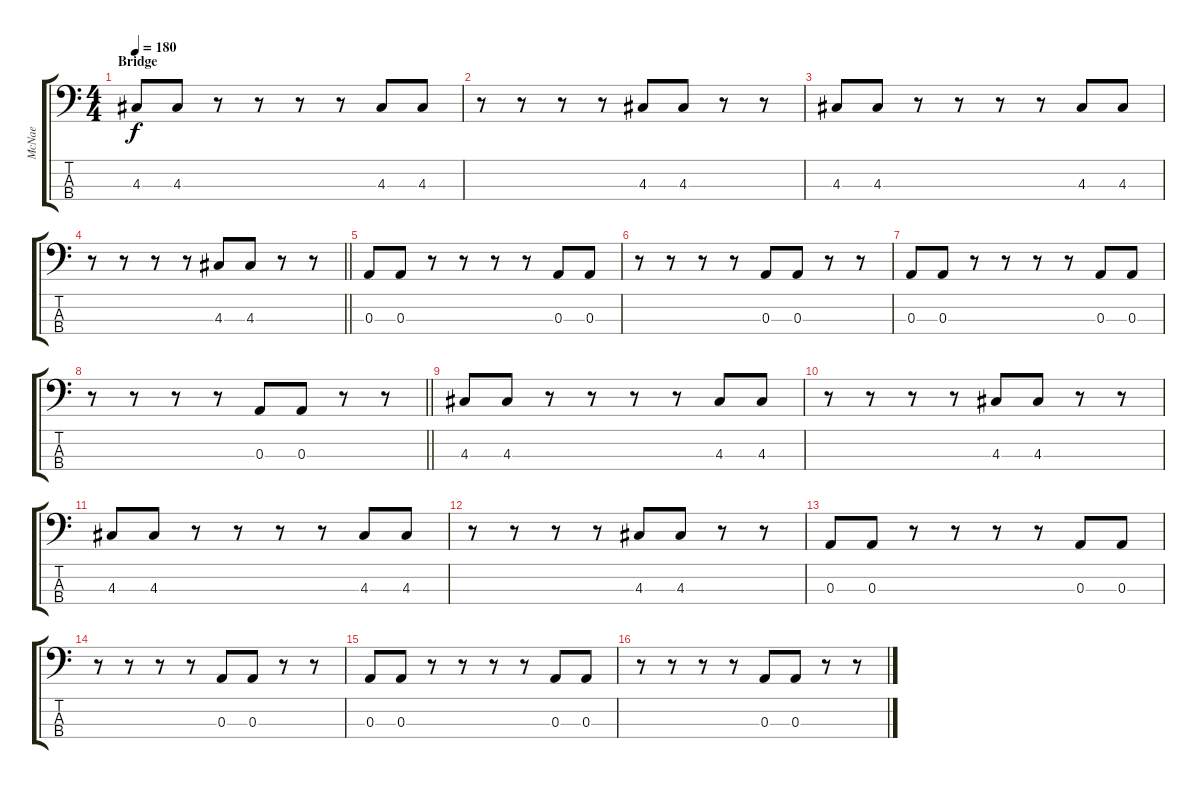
\track ("McNae" "McNae") {instrument electricbasspick}
\staff {score tabs}
\tuning (G2 D2 A1 D1) {hide}
\ts (4 4)
\section ("" "Bridge")
\tempo 180
\clef f4
\ks c
4.3.8{dy f} 4.3.8 r.8 r.8 r.8 r.8 4.3.8 4.3.8 |
r.8 r.8 r.8 r.8 4.3.8 4.3.8 r.8 r.8 |
4.3.8 4.3.8 r.8 r.8 r.8 r.8 4.3.8 4.3.8 |
\barLineRight lightlight
r.8 r.8 r.8 r.8 4.3.8 4.3.8 r.8 r.8 |
0.3.8 0.3.8 r.8 r.8 r.8 r.8 0.3.8 0.3.8 |
r.8 r.8 r.8 r.8 0.3.8 0.3.8 r.8 r.8 |
0.3.8 0.3.8 r.8 r.8 r.8 r.8 0.3.8 0.3.8 |
\barLineRight lightlight
r.8 r.8 r.8 r.8 0.3.8 0.3.8 r.8 r.8 |
\section ("" "")
4.3.8 4.3.8 r.8 r.8 r.8 r.8 4.3.8 4.3.8 |
r.8 r.8 r.8 r.8 4.3.8 4.3.8 r.8 r.8 |
4.3.8 4.3.8 r.8 r.8 r.8 r.8 4.3.8 4.3.8 |
r.8 r.8 r.8 r.8 4.3.8 4.3.8 r.8 r.8 |
0.3.8 0.3.8 r.8 r.8 r.8 r.8 0.3.8 0.3.8 |
r.8 r.8 r.8 r.8 0.3.8 0.3.8 r.8 r.8 |
0.3.8 0.3.8 r.8 r.8 r.8 r.8 0.3.8 0.3.8 |
r.8 r.8 r.8 r.8 0.3.8 0.3.8 r.8 r.8
